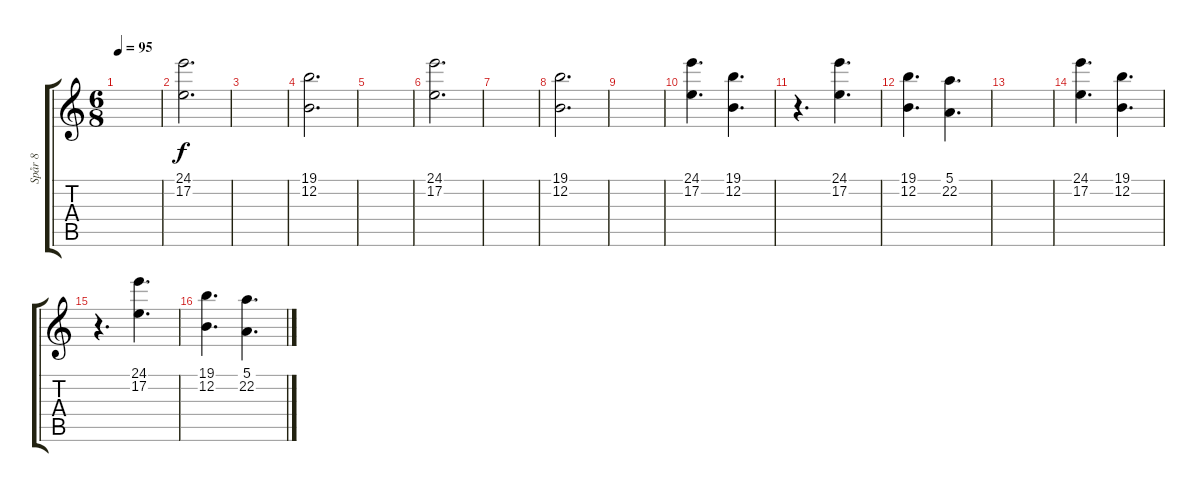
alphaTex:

\track ("Spår 8" "Spår 8") {instrument piccolo}
\staff {score tabs}
\tuning (E4 B3 G3 D3 A2 E2) {hide}
\ts (6 8)
\tempo 95
\clef g2
\ks c
|
(24.1 17.2).2{d} |
|
(19.1 12.2).2{d} |
|
(24.1 17.2).2{d} |
|
(19.1 12.2).2{d} |
|
(24.1 17.2).4{d} (19.1 12.2).4{d} |
r.4{d} (24.1 17.2).4{d} |
(19.1 12.2).4{d} (5.1 22.2).4{d} |
|
(24.1 17.2).4{d} (19.1 12.2).4{d} |
r.4{d} (24.1 17.2).4{d} |
(19.1 12.2).4{d} (5.1 22.2).4{d}
